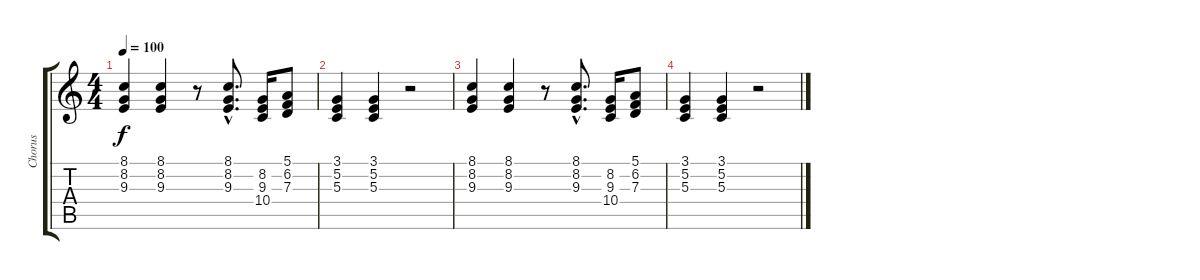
\track ("Chorus" "Chorus") {instrument clarinet}
\staff {score tabs}
\tuning (E4 B3 G3 D3 A2 E2) {hide}
\ts (4 4)
\tempo 100
\clef g2
\ks c
(8.1 8.2 9.3).4{dy f volume 5} (8.1 8.2 9.3).4 r.8 (8.1{hac} 8.2{hac} 9.3{hac}).8{d} (8.2 9.3 10.4).16 (5.1 6.2 7.3).8 |
(3.1 5.2 5.3).4 (3.1 5.2 5.3).4 r.2 |
(8.1 8.2 9.3).4{volume 2} (8.1 8.2 9.3).4 r.8 (8.1{hac} 8.2{hac} 9.3{hac}).8{d} (8.2 9.3 10.4).16 (5.1 6.2 7.3).8 |
(3.1 5.2 5.3).4 (3.1 5.2 5.3).4 r.2
